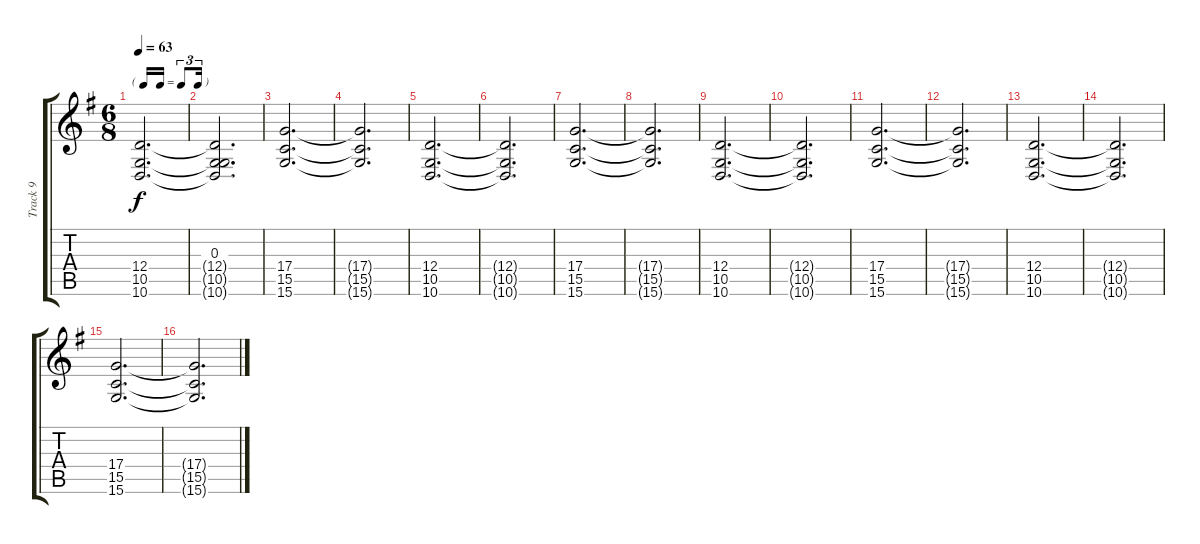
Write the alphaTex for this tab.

\track ("Track 9" "Track 9") {instrument rockorgan}
\staff {score tabs}
\tuning (E4 B3 G3 D3 A2 E2) {hide}
\ts (6 8)
\tf triplet16th
\tempo 63
\clef g2
\ks g
(12.4 10.5 10.6).2{d dy f instrument rockorgan} |
(0.3 12.4{t} 10.5{t} 10.6{t}).2{d} |
(17.4 15.5 15.6).2{d} |
(17.4{t} 15.5{t} 15.6{t}).2{d} |
(12.4 10.5 10.6).2{d} |
(12.4{t} 10.5{t} 10.6{t}).2{d} |
(17.4 15.5 15.6).2{d} |
(17.4{t} 15.5{t} 15.6{t}).2{d} |
(12.4 10.5 10.6).2{d} |
(12.4{t} 10.5{t} 10.6{t}).2{d} |
(17.4 15.5 15.6).2{d} |
(17.4{t} 15.5{t} 15.6{t}).2{d} |
(12.4 10.5 10.6).2{d} |
(12.4{t} 10.5{t} 10.6{t}).2{d} |
(17.4 15.5 15.6).2{d} |
(17.4{t} 15.5{t} 15.6{t}).2{d}
